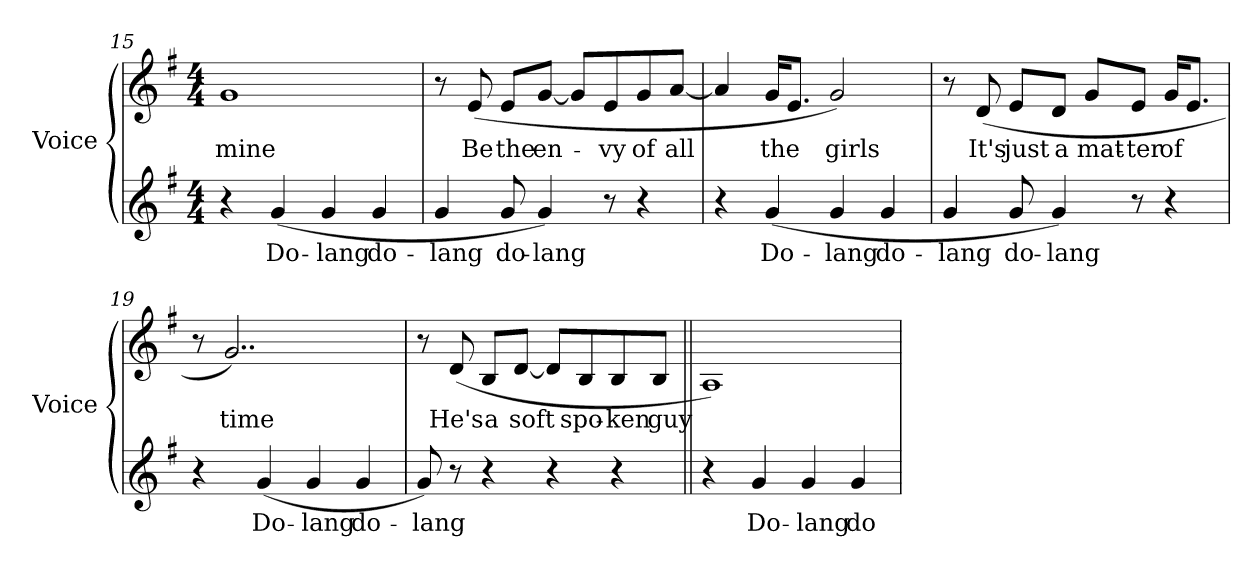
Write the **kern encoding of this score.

**kern	**text	**kern	**text
*part2	*part2	*part1	*part1
*staff2	*staff2	*staff1	*staff1
*I"Voice	*	*I"Voice	*
*I'Voice	*	*I'Voice	*
*clefG2	*	*clefG2	*
*k[f#]	*	*k[f#]	*
*G:	*	*G:	*
*M4/4	*	*M4/4	*
=15	=15	=15	=15
!	!	!	!LO:LY:b:color=#000000
4r	.	1gi	mine
!	!LO:LY:b:color=#000000	!	!
(4gi/	Do-	.	.
!	!LO:LY:b:color=#000000	!	!
4gi/	-lang	.	.
!	!LO:LY:b:color=#000000	!	!
4gi/	do-	.	.
=16	=16	=16	=16
!	!LO:LY:b:color=#000000	!	!
4gi/	-lang	8r	.
!	!	!	!LO:LY:b:color=#000000
.	.	(8ei/	Be
!	!LO:LY:b:color=#000000	!	!
!	!	!	!LO:LY:b:color=#000000
8gi/	do-	8ei/L	the
!	!LO:LY:b:color=#000000	!	!
!	!	!	!LO:LY:b:color=#000000
4gi/)	-lang	[8gi/J	en-
.	.	8gi/L]	.
!	!	!	!LO:LY:b:color=#000000
8r	.	8ei/	-vy
!	!	!	!LO:LY:b:color=#000000
4r	.	8gi/	of
!	!	!	!LO:LY:b:color=#000000
.	.	[8ai/J	all
=17	=17	=17	=17
4r	.	4ai/]	.
!	!LO:LY:b:color=#000000	!	!
!	!	!	!LO:LY:b:color=#000000
(4gi/	Do-	16gi/KL	the
.	.	8.ei/J	.
!	!LO:LY:b:color=#000000	!	!
!	!	!	!LO:LY:b:color=#000000
4gi/	-lang	2gi/)	girls
!	!LO:LY:b:color=#000000	!	!
4gi/	do-	.	.
!!LO:PB:g=z
=18	=18	=18	=18
!	!LO:LY:b:color=#000000	!	!
4gi/	-lang	8r	.
!	!	!	!LO:LY:b:color=#000000
.	.	(8di/	It's
!	!LO:LY:b:color=#000000	!	!
!	!	!	!LO:LY:b:color=#000000
8gi/	do-	8ei/L	just
!	!LO:LY:b:color=#000000	!	!
!	!	!	!LO:LY:b:color=#000000
4gi/)	-lang	8di/J	a
!	!	!	!LO:LY:b:color=#000000
.	.	8gi/L	mat-
!	!	!	!LO:LY:b:color=#000000
8r	.	8ei/J	-ter
!	!	!	!LO:LY:b:color=#000000
4r	.	16gi/KL	of
.	.	8.ei/J	.
=19	=19	=19	=19
4r	.	8r	.
!	!	!	!LO:LY:b:color=#000000
.	.	2..gi/)	time
!	!LO:LY:b:color=#000000	!	!
(4gi/	Do-	.	.
!	!LO:LY:b:color=#000000	!	!
4gi/	-lang	.	.
!	!LO:LY:b:color=#000000	!	!
4gi/	do-	.	.
=20	=20	=20	=20
!	!LO:LY:b:color=#000000	!	!
8gi/)	-lang	8r	.
!	!	!	!LO:LY:b:color=#000000
8r	.	(8di/	He's
!	!	!	!LO:LY:b:color=#000000
4r	.	8Bi/L	a
!	!	!	!LO:LY:b:color=#000000
.	.	[8di/J	soft
4r	.	8di/L]	.
!	!	!	!LO:LY:b:color=#000000
.	.	8Bi/	spo-
!	!	!	!LO:LY:b:color=#000000
4r	.	8Bi/	-ken
!	!	!	!LO:LY:b:color=#000000
.	.	8Bi/J	guy
=21||	=21||	=21||	=21||
4r	.	1Ai)	.
!	!LO:LY:b:color=#000000	!	!
4gi/	Do-	.	.
!	!LO:LY:b:color=#000000	!	!
4gi/	-lang	.	.
!	!LO:LY:b:color=#000000	!	!
4gi/	do-	.	.
=	=	=	=
*-	*-	*-	*-
